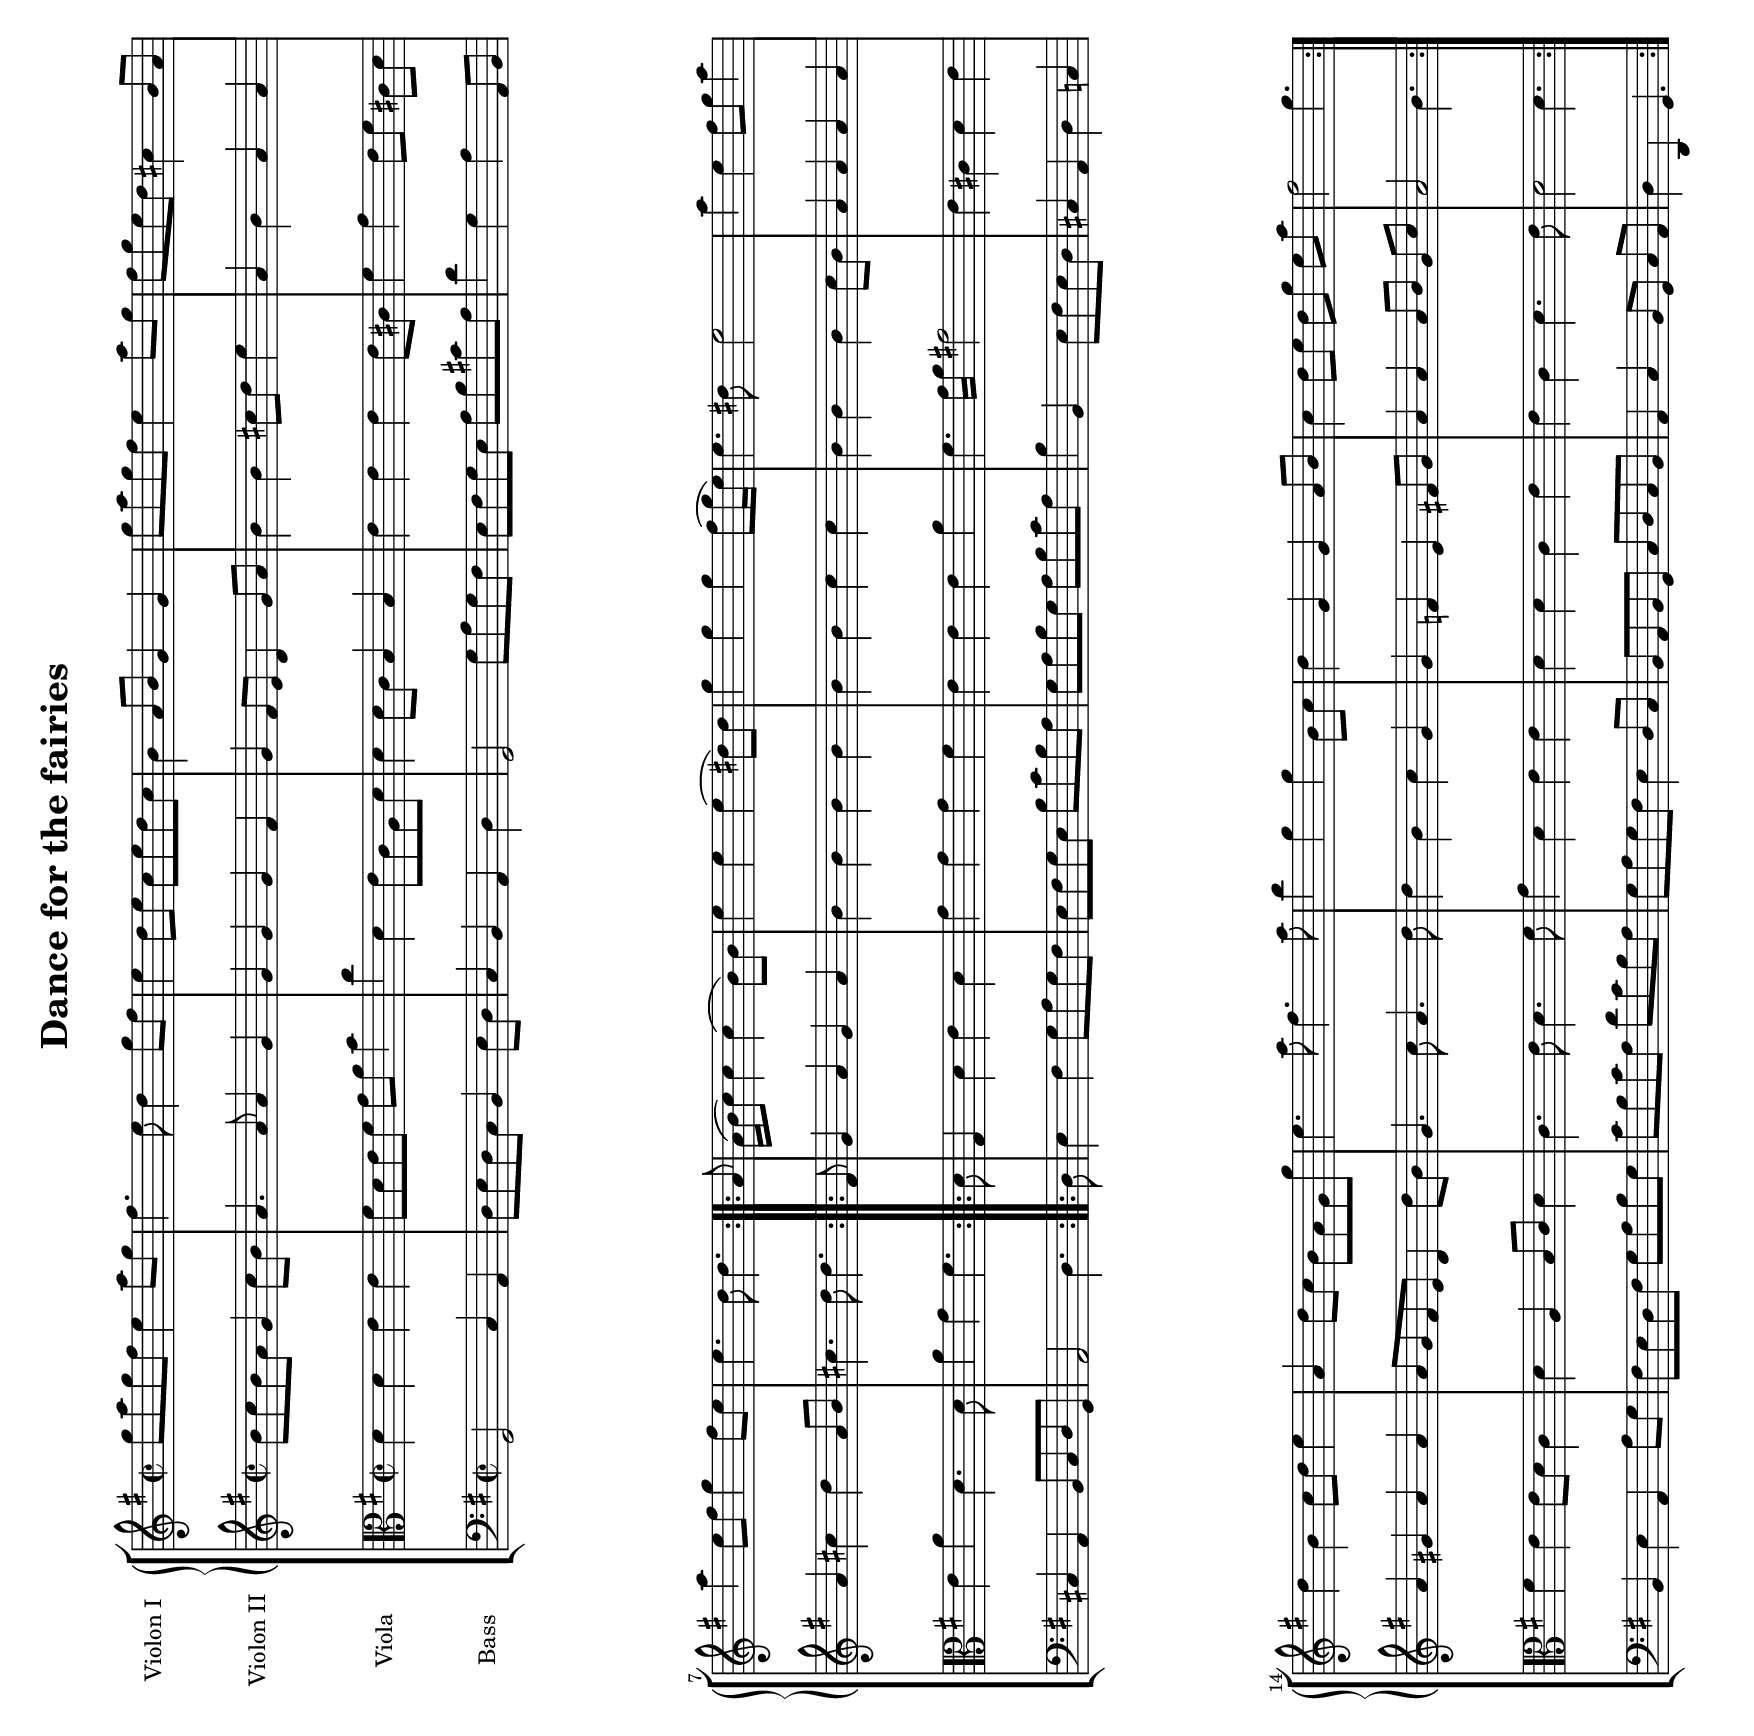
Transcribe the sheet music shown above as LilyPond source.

\version "2.18.2"

breaks = {}

#(set-global-staff-size 20)

\paper {
  #(set-paper-size "a3" 'landscape)
  print-page-number = ##f
  between-system-padding = #0.1
  between-system-space = #0.1
  ragged-last-bottom = ##f
  ragged-bottom = ##f
  
  first-page-number = 2
  two-sided = ##t
  inner-margin = 1 \cm
  outer-margin = 13.3 \cm
  top-margin = .5 \cm
  bottom-margin = .6 \cm 
}

\version "2.18.2"

\header {
  title = "Dance for the fairies"
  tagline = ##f
}

global = {
  \key g \major
  \time 2/2
}

violinI = \relative c''' {
  \global
  
  \repeat volta 2 {
    g8 a g fis e4 a8 g
    fis4. e8 d4 g8 fis
    e4 d8 e c e d c
    b4 a8 b g4 g
    g'8 a g fis e4 a8 g
    
    fis g e d cis4 b8 a
    a'4 e8 fis g4 fis8 e
    e4. d8 d4.
  }
  \repeat volta 2 {
    a8 a16( b c8) c4 c( b8) b
    e4 e e( dis8) dis
    
    g4 g g fis8( g16 e)
    e4. dis8 e2
    a4 e fis8 g a4
    d,4 b c8 d e4
    a,4 d8 c b a g g'
    
    e4. a8 fis4. a8
    b4 g g b,8 c
    d4 g, g a8 b
    c4 d8 e d[ g] e a
    fis2 g4.
  }
}

violinII = \relative c'' {
  \global
  
  \repeat volta 2 {
    b8 c b a g4 c8 b
    a4. a8 a4 g
    g g g fis
    g fis8 e d4 g8 a
    b4 b cis8 d e4
    
    a, b a a
    a cis d a8 b
    cis4. d8 d4.
  }
  \repeat volta 2 {
    fis,8 g4 a g a
    b b b b
    b b c c
    b b b c8 b
    a4 a a a
    a gis a a
    a8 g fis e d4 d'8 b
    
    g4. c8 a4. d8
    d4 b c g
    g f e fis8 g
    a4 a a8[ b] g c
    a2 b4.
  }
}

viola = \relative c' {
  \global
  
  \repeat volta 2 {
    d4 d e e
    fis8 d e fis g a b4
    c d, e8 c a d
    d4 d8 c b4 b
    e e e e8 cis
    
    fis4 g e8[ fis] cis d
    e4 a d,4. d8
    a'4 g fis4.
  }
  \repeat volta 2 {
    d8 g,4 d' e d
    g g g fis
    
    e e e a
    fis4. g16 a gis2
    e4 cis d e
    fis e e8 d c4
    d a b8 c d4
    
    c4. e8 d4. fis8
    g4 d e e
    d d c e
    e c d4. e8
    d2 d4.
  }
}

bass = \relative c {
  \global
  
  \repeat volta 2 {
    g2 c4 a
    d8 e d c b4 e8 d
    c4 b a d
    g,2 g'8 a g fis
    e fis g e a b cis a
  
    d4 g, a a,8 b
    cis4 a b8 cis d g, 
    a2 d4.
  }
  \repeat volta 2 {
    d8 e4 fis g8 a g fis
    e fis g e b' c b a
    
    g a b g a b c a
    b4 b, e8 fis e d 
    cis4 a d c
    b e a, a'8 g
    fis e d fis g a b g
    
    c b c a d c b a
    g a g fis e4 d8 c 
    b a b g c d c b
    a4 c b8[ g] c a
    d4 d, g4.
  }
}

violinIPart = \new Staff \with {
  instrumentName = "Violon I"
} \violinI

violinIIPart = \new Staff \with {
  instrumentName = "Violon II"
} \violinII

violaPart = \new Staff \with {
  instrumentName = "Viola"
} { \clef alto \viola }

bassPart = \new Staff \with {
  instrumentName = "Bass"
} << { \clef "bass" \bass } \breaks >>

\score {
  \new StaffGroup  
  <<
    \new GrandStaff <<
      \violinIPart
      \violinIIPart
    >>
    \violaPart
    \bassPart
  >>
  \layout { }
}
